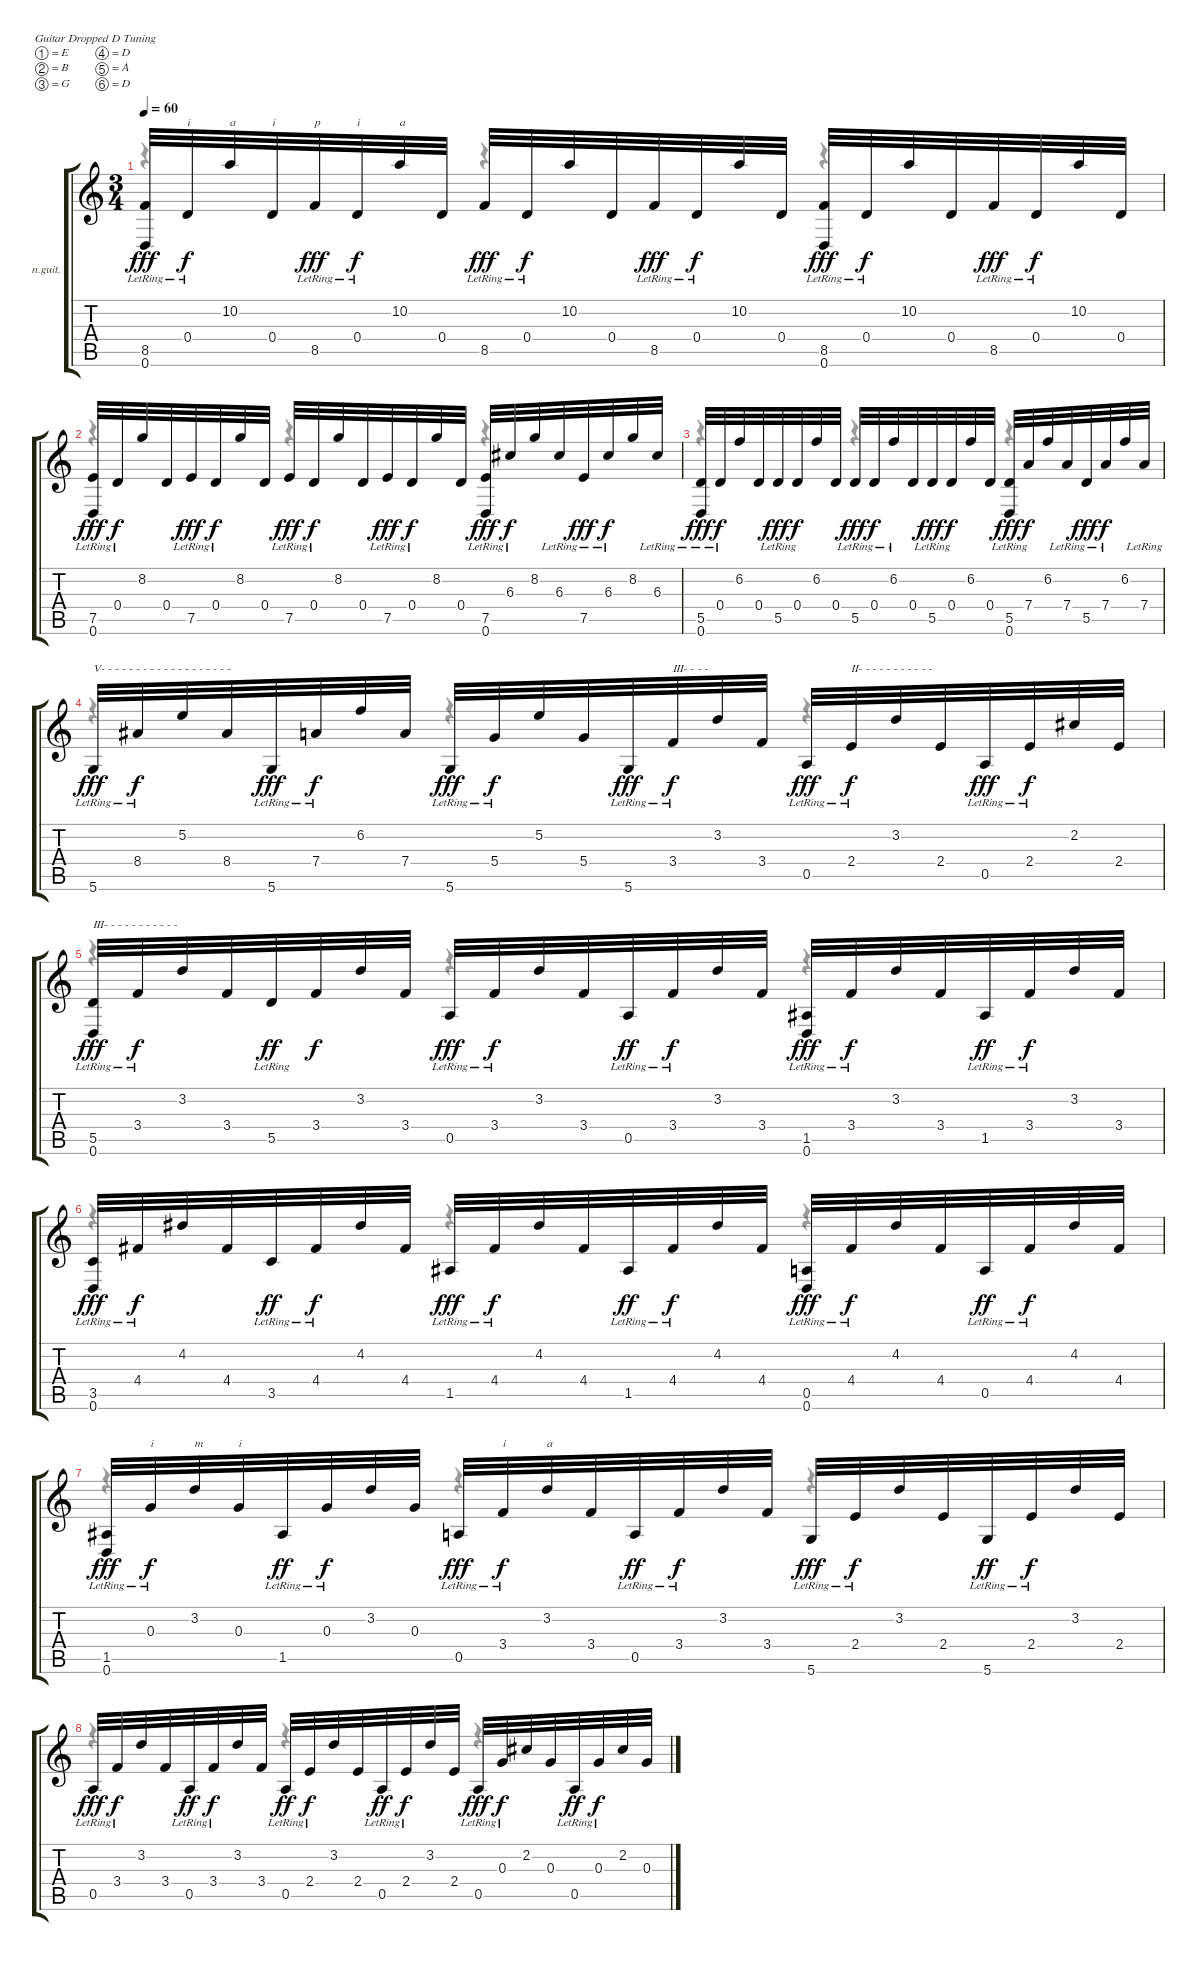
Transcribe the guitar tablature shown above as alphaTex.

\defaultSystemsLayout 4
\bracketExtendMode groupsimilarinstruments
\firstSystemTrackNameOrientation horizontal
\otherSystemsTrackNameOrientation horizontal
\chordDiagramsInScore
\track ("Classical Guitar" "n.guit.") {instrument acousticguitarnylon}
\staff {score tabs}
\tuning (E4 B3 G3 D3 A2 D2)
\voice
\ts (3 4)
\tempo 60
\clef g2
\ks c
(8.5{lr} 0.6).32{dy fff beam Up} 0.4{lr}.32{txt "i" dy f beam Up} 10.2.32{txt "a" beam Up} 0.4.32{txt "i" beam Up} 8.5{lr}.32{txt "p" dy fff beam Up} 0.4{lr}.32{txt "i" dy f beam Up} 10.2.32{txt "a" beam Up} 0.4.32{beam Up} 8.5{lr}.32{dy fff beam Up} 0.4{lr}.32{dy f beam Up} 10.2.32{beam Up} 0.4.32{beam Up} 8.5{lr}.32{dy fff beam Up} 0.4{lr}.32{dy f beam Up} 10.2.32{beam Up} 0.4.32{beam Up} (8.5{lr} 0.6).32{dy fff beam Up} 0.4{lr}.32{dy f beam Up} 10.2.32{beam Up} 0.4.32{beam Up} 8.5{lr}.32{dy fff beam Up} 0.4{lr}.32{dy f beam Up} 10.2.32{beam Up} 0.4.32{beam Up} |
(7.5{lr} 0.6).32{dy fff beam Up} 0.4{lr}.32{dy f beam Up} 8.2.32{beam Up} 0.4.32{beam Up} 7.5{lr}.32{dy fff beam Up} 0.4{lr}.32{dy f beam Up} 8.2.32{beam Up} 0.4.32{beam Up} 7.5{lr}.32{dy fff beam Up} 0.4{lr}.32{dy f beam Up} 8.2.32{beam Up} 0.4.32{beam Up} 7.5{lr}.32{dy fff beam Up} 0.4{lr}.32{dy f beam Up} 8.2.32{beam Up} 0.4.32{beam Up} (7.5{lr} 0.6).32{dy fff beam Up} 6.3{lr acc #}.32{dy f beam Up} 8.2.32{beam Up} 6.3{lr acc #}.32{beam Up} 7.5{lr}.32{dy fff beam Up} 6.3{lr acc #}.32{dy f beam Up} 8.2.32{beam Up} 6.3{lr acc #}.32{beam Up} |
(5.5{lr} 0.6).32{dy fff beam Up} 0.4{lr}.32{dy f beam Up} 6.2.32{beam Up} 0.4.32{beam Up} 5.5{lr}.32{dy fff beam Up} 0.4{lr}.32{dy f beam Up} 6.2.32{beam Up} 0.4.32{beam Up} 5.5{lr}.32{dy fff beam Up} 0.4{lr}.32{dy f beam Up} 6.2{lr}.32{beam Up} 0.4.32{beam Up} 5.5{lr}.32{dy fff beam Up} 0.4{lr}.32{dy f beam Up} 6.2.32{beam Up} 0.4.32{beam Up} (5.5{lr} 0.6).32{dy fff beam Up} 7.4{lr}.32{dy f beam Up} 6.2.32{beam Up} 7.4{lr}.32{beam Up} 5.5{lr}.32{dy fff beam Up} 7.4{lr}.32{dy f beam Up} 6.2.32{beam Up} 7.4{lr}.32{beam Up} |
5.6{lr}.32{txt "V- - - - - - - - - - - - - - - - - - -" dy fff beam Up} 8.4{lr acc #}.32{dy f beam Up} 5.2.32{beam Up} 8.4{acc #}.32{beam Up} 5.6{lr}.32{dy fff beam Up} 7.4{lr}.32{dy f beam Up} 6.2.32{beam Up} 7.4.32{beam Up} 5.6{lr}.32{dy fff beam Up} 5.4{lr}.32{dy f beam Up} 5.2.32{beam Up} 5.4.32{beam Up} 5.6{lr}.32{dy fff beam Up} 3.4{lr}.32{txt "III- - - -" dy f beam Up} 3.2.32{beam Up} 3.4.32{beam Up} 0.5{lr}.32{dy fff beam Up} 2.4{lr}.32{txt "II- - - - - - - - - - -" dy f beam Up} 3.2.32{beam Up} 2.4.32{beam Up} 0.5{lr}.32{dy fff beam Up} 2.4{lr}.32{dy f beam Up} 2.2{acc #}.32{beam Up} 2.4.32{beam Up} |
(5.5{lr} 0.6).32{txt "III- - - - - - - - - - -" dy fff beam Up} 3.4{lr}.32{dy f beam Up} 3.2.32{beam Up} 3.4.32{beam Up} 5.5{lr}.32{dy ff beam Up} 3.4.32{dy f beam Up} 3.2.32{beam Up} 3.4.32{beam Up} 0.5{lr}.32{dy fff beam Up} 3.4{lr}.32{dy f beam Up} 3.2.32{beam Up} 3.4.32{beam Up} 0.5{lr}.32{dy ff beam Up} 3.4{lr}.32{dy f beam Up} 3.2.32{beam Up} 3.4.32{beam Up} (1.5{lr acc #} 0.6).32{dy fff beam Up} 3.4{lr}.32{dy f beam Up} 3.2.32{beam Up} 3.4.32{beam Up} 1.5{lr acc #}.32{dy ff beam Up} 3.4{lr}.32{dy f beam Up} 3.2.32{beam Up} 3.4.32{beam Up} |
(3.5{lr} 0.6).32{dy fff beam Up} 4.4{lr acc #}.32{dy f beam Up} 4.2{acc #}.32{beam Up} 4.4{acc #}.32{beam Up} 3.5{lr}.32{dy ff beam Up} 4.4{lr acc #}.32{dy f beam Up} 4.2{acc #}.32{beam Up} 4.4{acc #}.32{beam Up} 1.5{lr acc #}.32{dy fff beam Up} 4.4{lr acc #}.32{dy f beam Up} 4.2{acc #}.32{beam Up} 4.4{acc #}.32{beam Up} 1.5{lr acc #}.32{dy ff beam Up} 4.4{lr acc #}.32{dy f beam Up} 4.2{acc #}.32{beam Up} 4.4{acc #}.32{beam Up} (0.5{lr} 0.6).32{dy fff beam Up} 4.4{lr acc #}.32{dy f beam Up} 4.2{acc #}.32{beam Up} 4.4{acc #}.32{beam Up} 0.5{lr}.32{dy ff beam Up} 4.4{lr acc #}.32{dy f beam Up} 4.2{acc #}.32{beam Up} 4.4{acc #}.32{beam Up} |
(1.5{lr acc #} 0.6).32{dy fff beam Up} 0.3{lr}.32{txt "i" dy f beam Up} 3.2.32{txt "m" beam Up} 0.3.32{txt "i" beam Up} 1.5{lr acc #}.32{dy ff beam Up} 0.3{lr}.32{dy f beam Up} 3.2.32{beam Up} 0.3.32{beam Up} 0.5{lr}.32{dy fff beam Up} 3.4{lr}.32{txt "i" dy f beam Up} 3.2.32{txt "a" beam Up} 3.4.32{beam Up} 0.5{lr}.32{dy ff beam Up} 3.4{lr}.32{dy f beam Up} 3.2.32{beam Up} 3.4.32{beam Up} 5.6{lr}.32{dy fff beam Up} 2.4{lr}.32{dy f beam Up} 3.2.32{beam Up} 2.4.32{beam Up} 5.6{lr}.32{dy ff beam Up} 2.4{lr}.32{dy f beam Up} 3.2.32{beam Up} 2.4.32{beam Up} |
0.5{lr}.32{dy fff beam Up} 3.4{lr}.32{dy f beam Up} 3.2.32{beam Up} 3.4.32{beam Up} 0.5{lr}.32{dy ff beam Up} 3.4{lr}.32{dy f beam Up} 3.2.32{beam Up} 3.4.32{beam Up} 0.5{lr}.32{dy ff beam Up} 2.4{lr}.32{dy f beam Up} 3.2.32{beam Up} 2.4.32{beam Up} 0.5{lr}.32{dy ff beam Up} 2.4{lr}.32{dy f beam Up} 3.2.32{beam Up} 2.4.32{beam Up} 0.5{lr}.32{dy fff beam Up} 0.3{lr}.32{dy f beam Up} 2.2{acc #}.32{beam Up} 0.3.32{beam Up} 0.5{lr}.32{dy ff beam Up} 0.3{lr}.32{dy f beam Up} 2.2{acc #}.32{beam Up} 0.3.32{beam Up}
\voice
\clef g2
\ottava regular
\simile none
\ks c
r.4{dy mf beam Down} r.4{beam Down} r.4{beam Down} |
r.4{beam Down} r.4{beam Down} r.4{beam Down} |
r.4{beam Down} r.4{beam Down} r.4{beam Down} |
r.4{beam Down} r.4{beam Down} r.4{beam Down} |
r.4{beam Down} r.4{beam Down} r.4{beam Down} |
r.4{beam Down} r.4{beam Down} r.4{beam Down} |
r.4{beam Down} r.4{beam Down} r.4{beam Down} |
r.4{beam Down} r.4{beam Down} r.4{beam Down}
